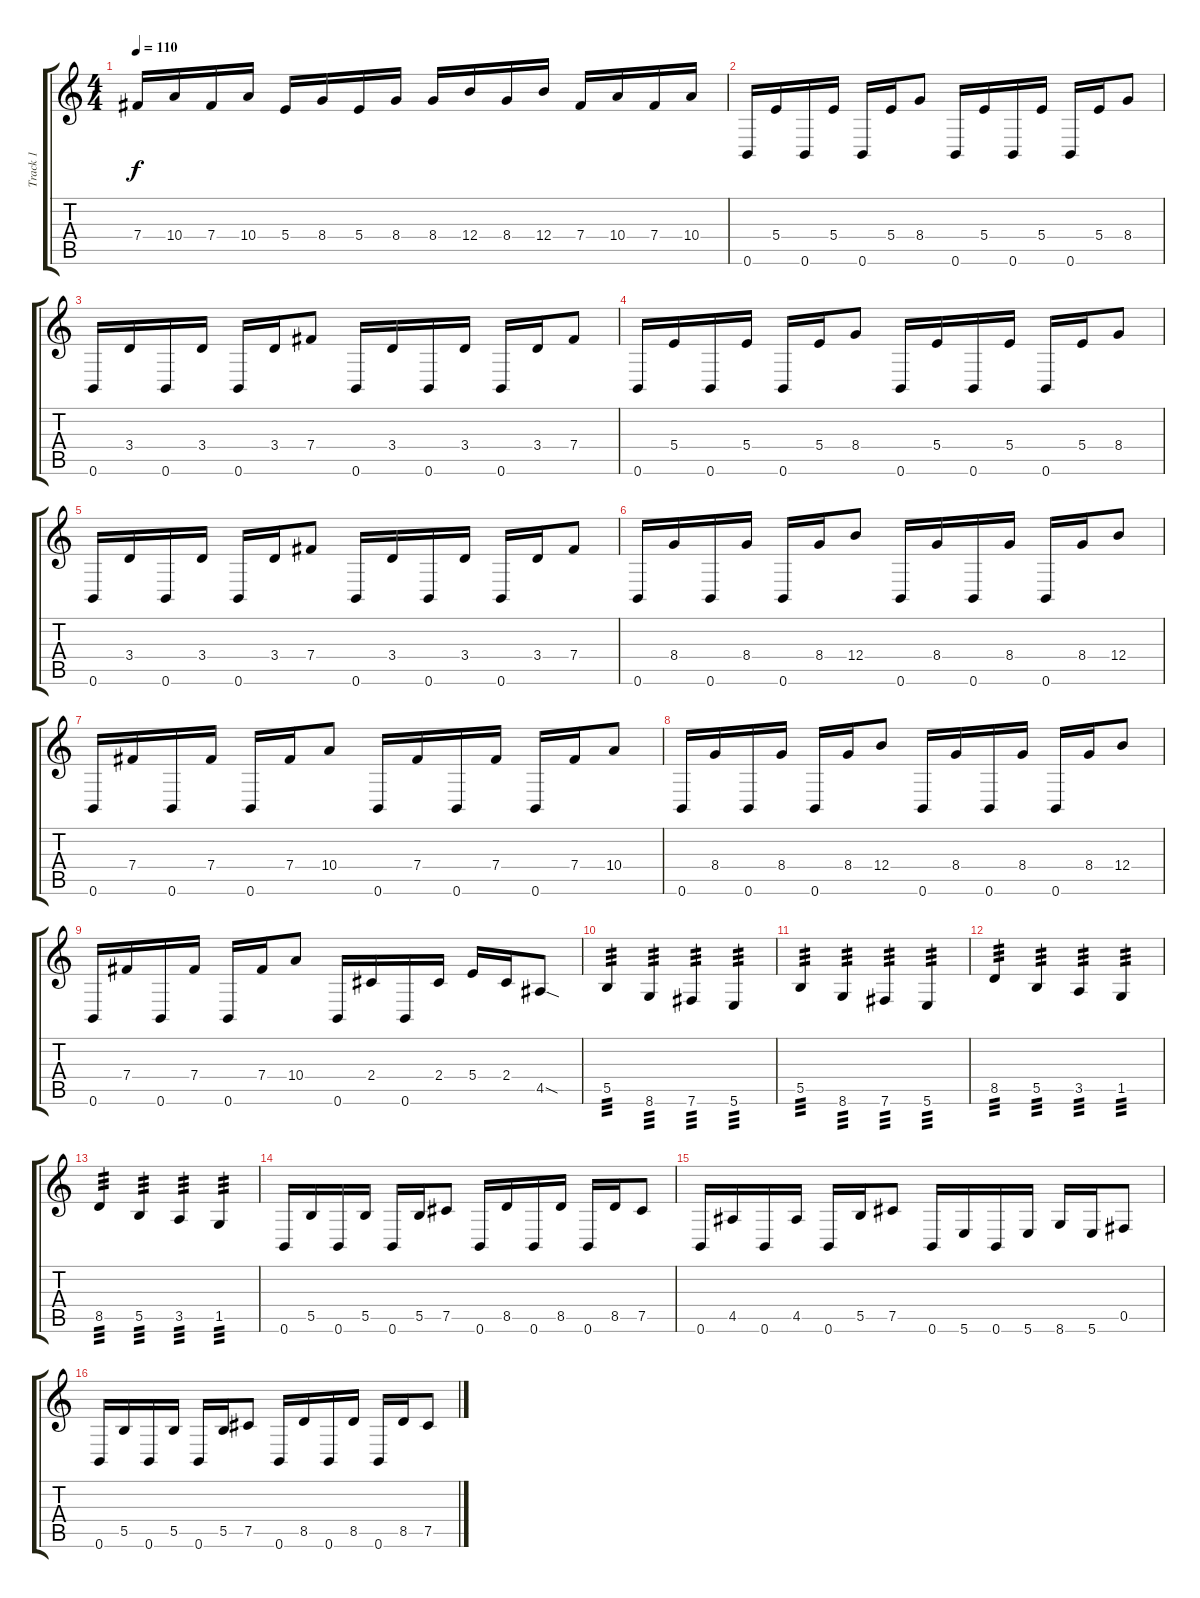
\track ("Track 1" "Track 1") {instrument overdrivenguitar}
\staff {score tabs}
\tuning (Db4 Ab3 E3 B2 Gb2 B1) {hide}
\ts (4 4)
\tempo 110
\clef g2
\ks c
7.4.16{dy f} 10.4.16 7.4.16 10.4.16 5.4.16 8.4.16 5.4.16 8.4.16 8.4.16 12.4.16 8.4.16 12.4.16 7.4.16 10.4.16 7.4.16 10.4.16 |
0.6.16 5.4.16 0.6.16 5.4.16 0.6.16 5.4.16 8.4.8 0.6.16 5.4.16 0.6.16 5.4.16 0.6.16 5.4.16 8.4.8 |
0.6.16 3.4.16 0.6.16 3.4.16 0.6.16 3.4.16 7.4.8 0.6.16 3.4.16 0.6.16 3.4.16 0.6.16 3.4.16 7.4.8 |
0.6.16 5.4.16 0.6.16 5.4.16 0.6.16 5.4.16 8.4.8 0.6.16 5.4.16 0.6.16 5.4.16 0.6.16 5.4.16 8.4.8 |
0.6.16 3.4.16 0.6.16 3.4.16 0.6.16 3.4.16 7.4.8 0.6.16 3.4.16 0.6.16 3.4.16 0.6.16 3.4.16 7.4.8 |
0.6.16 8.4.16 0.6.16 8.4.16 0.6.16 8.4.16 12.4.8 0.6.16 8.4.16 0.6.16 8.4.16 0.6.16 8.4.16 12.4.8 |
0.6.16 7.4.16 0.6.16 7.4.16 0.6.16 7.4.16 10.4.8 0.6.16 7.4.16 0.6.16 7.4.16 0.6.16 7.4.16 10.4.8 |
0.6.16 8.4.16 0.6.16 8.4.16 0.6.16 8.4.16 12.4.8 0.6.16 8.4.16 0.6.16 8.4.16 0.6.16 8.4.16 12.4.8 |
0.6.16 7.4.16 0.6.16 7.4.16 0.6.16 7.4.16 10.4.8 0.6.16 2.4.16 0.6.16 2.4.16 5.4.16 2.4.16 4.5{sod}.8 |
5.5.4{tp 3} 8.6.4{tp 3} 7.6.4{tp 3} 5.6.4{tp 3} |
5.5.4{tp 3} 8.6.4{tp 3} 7.6.4{tp 3} 5.6.4{tp 3} |
8.5.4{tp 3} 5.5.4{tp 3} 3.5.4{tp 3} 1.5.4{tp 3} |
8.5.4{tp 3} 5.5.4{tp 3} 3.5.4{tp 3} 1.5.4{tp 3} |
0.6.16 5.5.16 0.6.16 5.5.16 0.6.16 5.5.16 7.5.8 0.6.16 8.5.16 0.6.16 8.5.16 0.6.16 8.5.16 7.5.8 |
0.6.16 4.5.16 0.6.16 4.5.16 0.6.16 5.5.16 7.5.8 0.6.16 5.6.16 0.6.16 5.6.16 8.6.16 5.6.16 0.5.8 |
0.6.16 5.5.16 0.6.16 5.5.16 0.6.16 5.5.16 7.5.8 0.6.16 8.5.16 0.6.16 8.5.16 0.6.16 8.5.16 7.5.8
